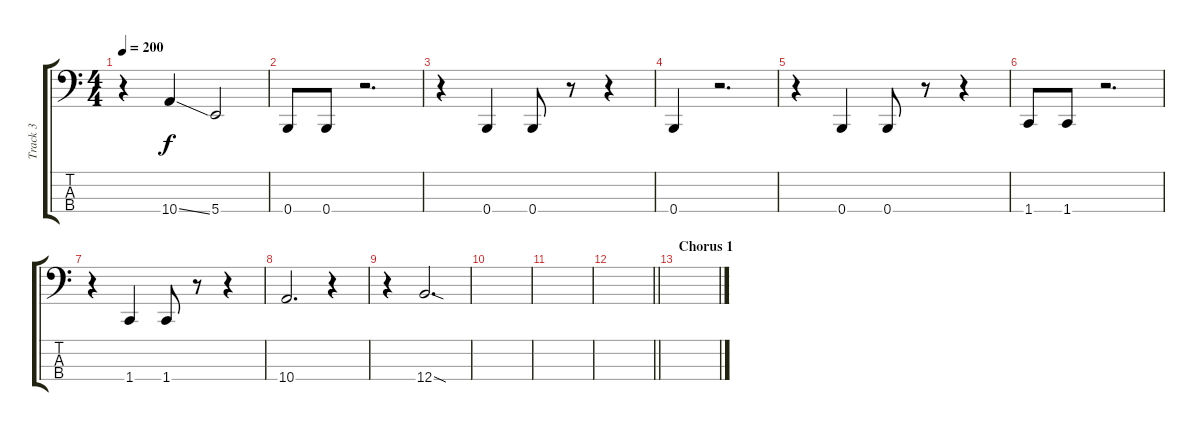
\track ("Track 3" "Track 3") {instrument electricbasspick}
\staff {score tabs}
\tuning (D2 A1 E1 B0) {hide}
\ts (4 4)
\tempo 200
\clef f4
\ks c
r.4{dy f} 10.4{ss}.4 5.4.2 |
0.4.8 0.4.8 r.2{d} |
r.4 0.4.4 0.4.8 r.8 r.4 |
0.4.4 r.2{d} |
r.4 0.4.4 0.4.8 r.8 r.4 |
1.4.8 1.4.8 r.2{d} |
r.4 1.4.4 1.4.8 r.8 r.4 |
10.4.2{d} r.4 |
r.4 12.4{sod}.2{d} |
|
|
\barLineRight lightlight
|
\section ("" "Chorus 1")
